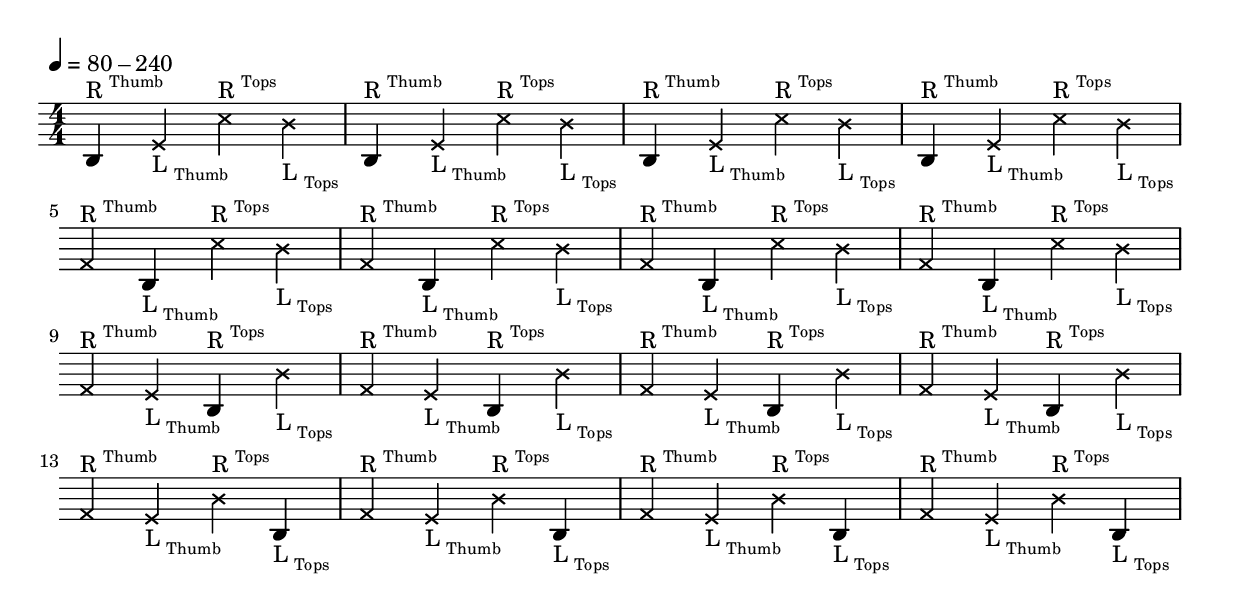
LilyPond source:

\version "2.24.1"
\include "../global.ly"

\layout {
  indent = -3.5
}

\relative {
  \defaultScoreSettings
  \tempo 4 = 80 - 240
  \time 4/4

  \rimNote

  \repeat unfold 4 { \once \defaultNote  b4^\RThumbTop                     e_\LThumbBtm                     c'^\RTopsTop                     b_\LTopsBtm } \break
  \repeat unfold 4 {                     f4^\RThumbTop \once \defaultNote b,_\LThumbBtm                     c'^\RTopsTop                     b_\LTopsBtm } \break
  \repeat unfold 4 {                     f4^\RThumbTop                     e_\LThumbBtm \once \defaultNote   b^\RTopsTop                    b'_\LTopsBtm } \break
  \repeat unfold 4 {                     f4^\RThumbTop                     e_\LThumbBtm                     b'^\RTopsTop \once \defaultNote b,_\LTopsBtm }

  \resetNoteHead
}